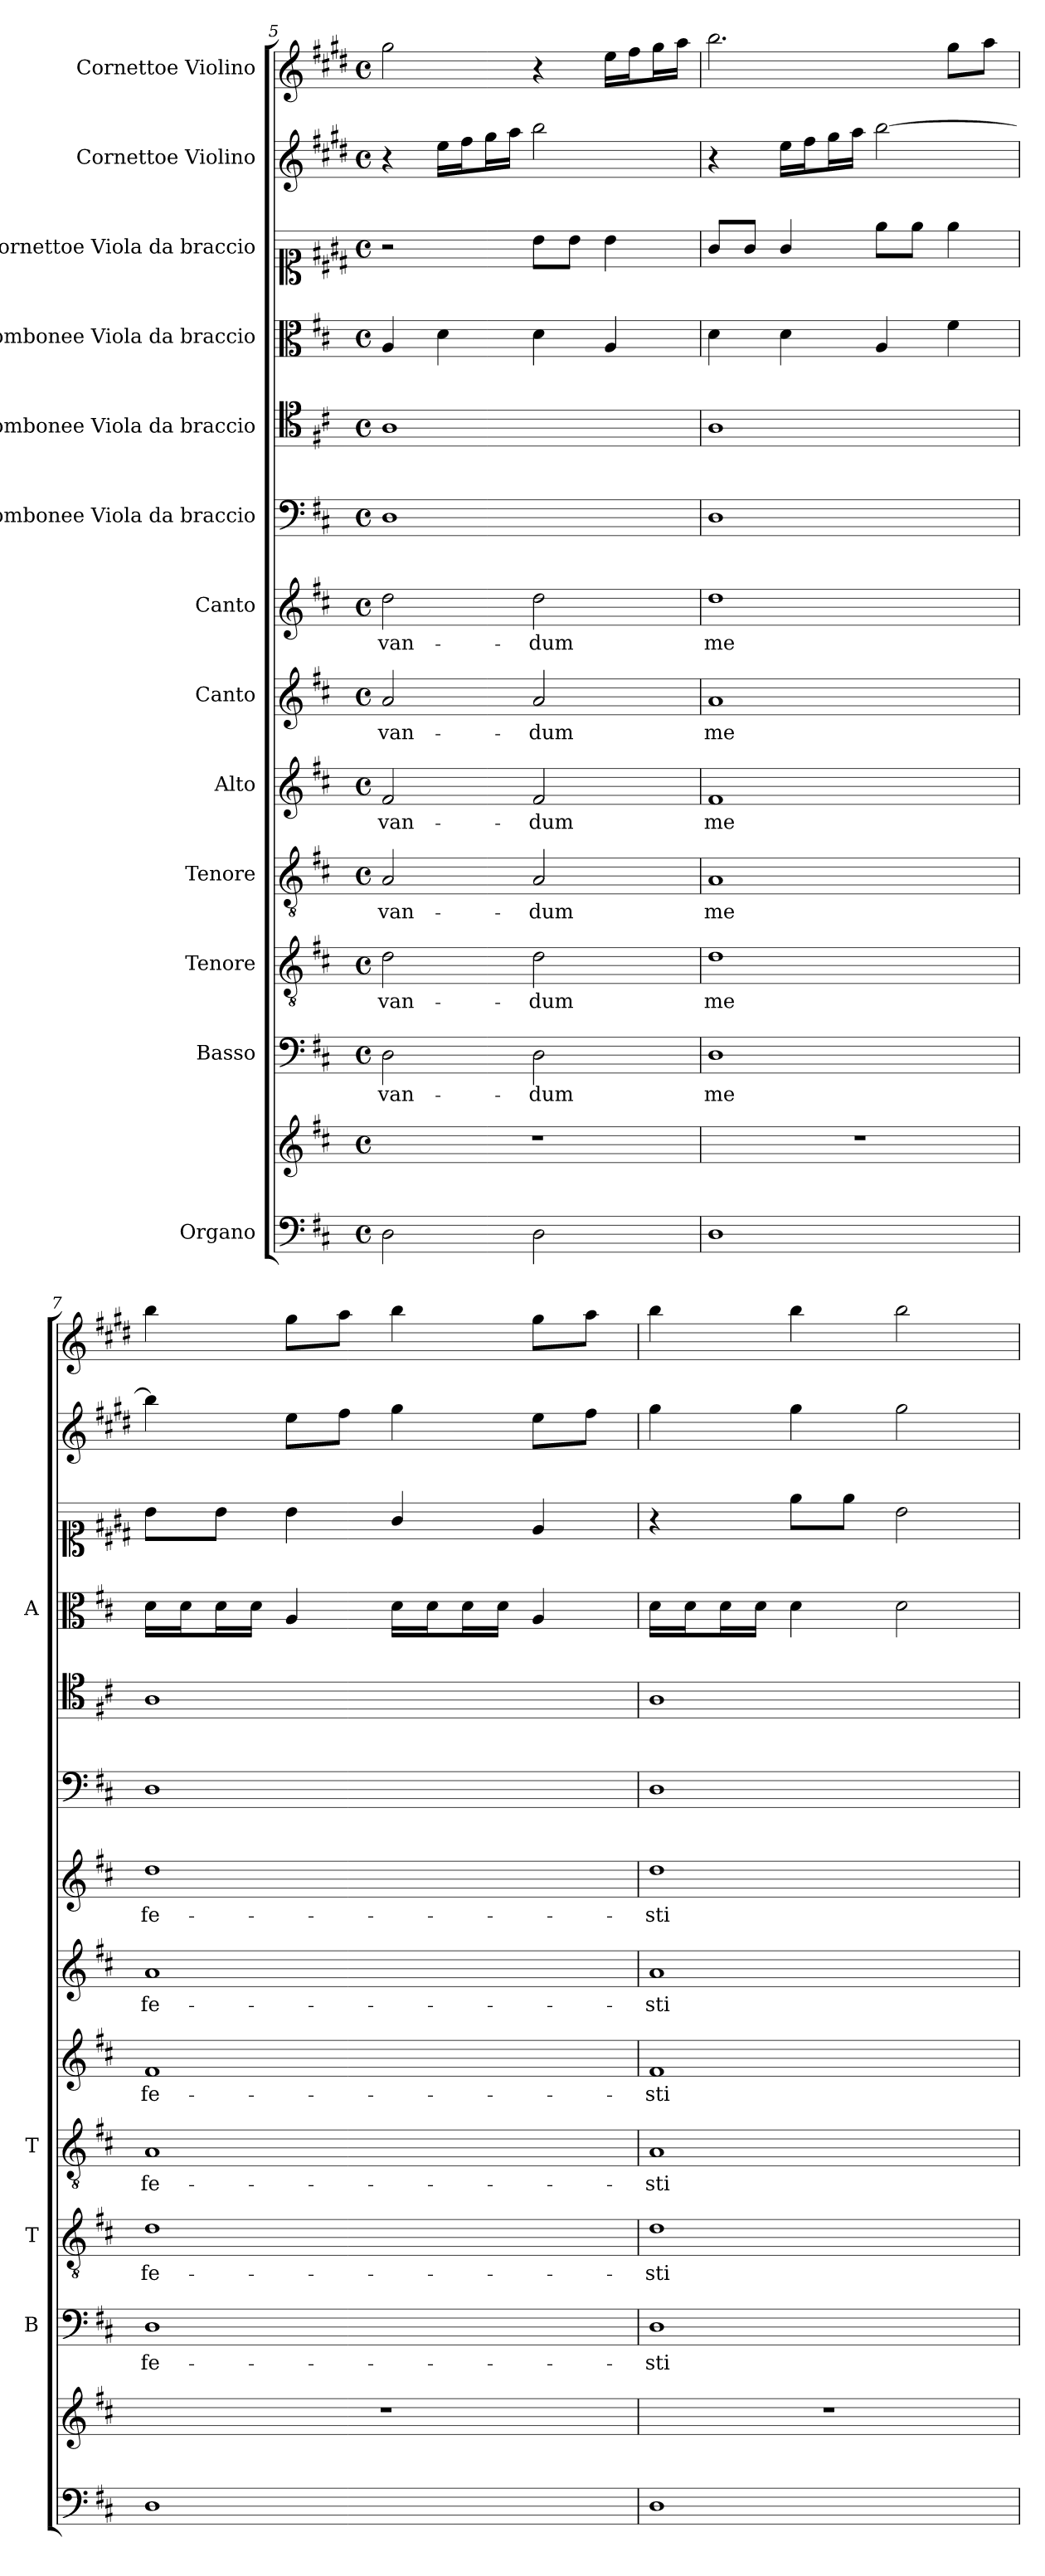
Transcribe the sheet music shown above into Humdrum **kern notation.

**kern	**kern	**kern	**text	**kern	**text	**kern	**text	**kern	**text	**kern	**text	**kern	**text	**kern	**kern	**kern	**kern	**kern	**kern
*part13	*part13	*part12	*part12	*part11	*part11	*part10	*part10	*part9	*part9	*part8	*part8	*part7	*part7	*part6	*part5	*part4	*part3	*part2	*part1
*staff14	*staff13	*staff12	*staff12	*staff11	*staff11	*staff10	*staff10	*staff9	*staff9	*staff8	*staff8	*staff7	*staff7	*staff6	*staff5	*staff4	*staff3	*staff2	*staff1
*I"Organo	*	*I"Basso	*	*I"Tenore	*	*I"Tenore	*	*I"Alto	*	*I"Canto	*	*I"Canto	*	*I"Trombonee Viola da braccio	*I"Trombonee Viola da braccio	*I"Trombonee Viola da braccio	*I"Cornettoe Viola da braccio	*I"Cornettoe Violino	*I"Cornettoe Violino
*	*	*I'B	*	*I'T	*	*I'T	*	*	*	*	*	*	*	*	*	*I'A	*	*	*
!!LO:PB:g=z
*clefF4	*clefG2	*clefF4	*	*clefGv2	*	*clefGv2	*	*clefG2	*	*clefG2	*	*clefG2	*	*clefF4	*clefC4	*clefC3	*clefC1	*clefG2	*clefG2
*	*	*	*	*ITrd7c12	*	*ITrd7c12	*	*	*	*	*	*	*	*	*	*	*ITrd1c2	*ITrd1c2	*ITrd1c2
*k[f#c#]	*k[f#c#]	*k[f#c#]	*	*k[f#c#]	*	*k[f#c#]	*	*k[f#c#]	*	*k[f#c#]	*	*k[f#c#]	*	*k[f#c#]	*k[f#c#]	*k[f#c#]	*k[f#c#]	*k[f#c#]	*k[f#c#]
*D:	*D:	*D:	*	*D:	*	*D:	*	*D:	*	*D:	*	*D:	*	*D:	*D:	*D:	*D:	*D:	*D:
*M4/4	*M4/4	*M4/4	*	*M4/4	*	*M4/4	*	*M4/4	*	*M4/4	*	*M4/4	*	*M4/4	*M4/4	*M4/4	*M4/4	*M4/4	*M4/4
*met(c)	*met(c)	*met(c)	*	*met(c)	*	*met(c)	*	*met(c)	*	*met(c)	*	*met(c)	*	*met(c)	*met(c)	*met(c)	*met(c)	*met(c)	*met(c)
=5	=5	=5	=5	=5	=5	=5	=5	=5	=5	=5	=5	=5	=5	=5	=5	=5	=5	=5	=5
!	!	!	!LO:LY:b	!	!LO:LY:b	!	!LO:LY:b	!	!LO:LY:b	!	!LO:LY:b	!	!LO:LY:b	!	!	!	!	!	!
2D\	1r	2D\	-van-	2D\	-van-	2AA/	-van-	2f#/	-van-	2a/	-van-	2dd\	-van-	1D	1A	4A/	2r	4r	2ff#\
.	.	.	.	.	.	.	.	.	.	.	.	.	.	.	.	4d\	.	16dd\LL	.
.	.	.	.	.	.	.	.	.	.	.	.	.	.	.	.	.	.	16ee\J	.
.	.	.	.	.	.	.	.	.	.	.	.	.	.	.	.	.	.	16ff#\L	.
.	.	.	.	.	.	.	.	.	.	.	.	.	.	.	.	.	.	16gg\JJ	.
!	!	!	!LO:LY:b	!	!LO:LY:b	!	!LO:LY:b	!	!LO:LY:b	!	!LO:LY:b	!	!LO:LY:b	!	!	!	!	!	!
2D\	.	2D\	-dum	2D\	-dum	2AA/	-dum	2f#/	-dum	2a/	-dum	2dd\	-dum	.	.	4d\	8a\L	2aa\	4r
.	.	.	.	.	.	.	.	.	.	.	.	.	.	.	.	.	8a\J	.	.
.	.	.	.	.	.	.	.	.	.	.	.	.	.	.	.	4A/	4a\	.	16dd\LL
.	.	.	.	.	.	.	.	.	.	.	.	.	.	.	.	.	.	.	16ee\J
.	.	.	.	.	.	.	.	.	.	.	.	.	.	.	.	.	.	.	16ff#\L
.	.	.	.	.	.	.	.	.	.	.	.	.	.	.	.	.	.	.	16gg\JJ
=6	=6	=6	=6	=6	=6	=6	=6	=6	=6	=6	=6	=6	=6	=6	=6	=6	=6	=6	=6
!	!	!	!LO:LY:b	!	!LO:LY:b	!	!LO:LY:b	!	!LO:LY:b	!	!LO:LY:b	!	!LO:LY:b	!	!	!	!	!	!
1D	1r	1D	me	1D	me	1AA	me	1f#	me	1a	me	1dd	me	1D	1A	4d\	8f#/L	4r	2.aa\
.	.	.	.	.	.	.	.	.	.	.	.	.	.	.	.	.	8f#/J	.	.
.	.	.	.	.	.	.	.	.	.	.	.	.	.	.	.	4d\	4f#/	16dd\LL	.
.	.	.	.	.	.	.	.	.	.	.	.	.	.	.	.	.	.	16ee\J	.
.	.	.	.	.	.	.	.	.	.	.	.	.	.	.	.	.	.	16ff#\L	.
.	.	.	.	.	.	.	.	.	.	.	.	.	.	.	.	.	.	16gg\JJ	.
.	.	.	.	.	.	.	.	.	.	.	.	.	.	.	.	4A/	8dd\L	[>2aa\	.
.	.	.	.	.	.	.	.	.	.	.	.	.	.	.	.	.	8dd\J	.	.
.	.	.	.	.	.	.	.	.	.	.	.	.	.	.	.	4f#\	4dd\	.	8ff#\L
.	.	.	.	.	.	.	.	.	.	.	.	.	.	.	.	.	.	.	8gg\J
=7	=7	=7	=7	=7	=7	=7	=7	=7	=7	=7	=7	=7	=7	=7	=7	=7	=7	=7	=7
!	!	!	!LO:LY:b	!	!LO:LY:b	!	!LO:LY:b	!	!LO:LY:b	!	!LO:LY:b	!	!LO:LY:b	!	!	!	!	!	!
1D	1r	1D	fe-	1D	fe-	1AA	fe-	1f#	fe-	1a	fe-	1dd	fe-	1D	1A	16d\LL	8a\L	4aa\]	4aa\
.	.	.	.	.	.	.	.	.	.	.	.	.	.	.	.	16d\J	.	.	.
.	.	.	.	.	.	.	.	.	.	.	.	.	.	.	.	16d\L	8a\J	.	.
.	.	.	.	.	.	.	.	.	.	.	.	.	.	.	.	16d\JJ	.	.	.
.	.	.	.	.	.	.	.	.	.	.	.	.	.	.	.	4A/	4a\	8dd\L	8ff#\L
.	.	.	.	.	.	.	.	.	.	.	.	.	.	.	.	.	.	8ee\J	8gg\J
.	.	.	.	.	.	.	.	.	.	.	.	.	.	.	.	16d\LL	4f#/	4ff#\	4aa\
.	.	.	.	.	.	.	.	.	.	.	.	.	.	.	.	16d\J	.	.	.
.	.	.	.	.	.	.	.	.	.	.	.	.	.	.	.	16d\L	.	.	.
.	.	.	.	.	.	.	.	.	.	.	.	.	.	.	.	16d\JJ	.	.	.
.	.	.	.	.	.	.	.	.	.	.	.	.	.	.	.	4A/	4d/	8dd\L	8ff#\L
.	.	.	.	.	.	.	.	.	.	.	.	.	.	.	.	.	.	8ee\J	8gg\J
=8	=8	=8	=8	=8	=8	=8	=8	=8	=8	=8	=8	=8	=8	=8	=8	=8	=8	=8	=8
!	!	!	!LO:LY:b	!	!LO:LY:b	!	!LO:LY:b	!	!LO:LY:b	!	!LO:LY:b	!	!LO:LY:b	!	!	!	!	!	!
1D	1r	1D	-sti-	1D	-sti-	1AA	-sti-	1f#	-sti-	1a	-sti-	1dd	-sti-	1D	1A	16d\LL	4r	4ff#\	4aa\
.	.	.	.	.	.	.	.	.	.	.	.	.	.	.	.	16d\J	.	.	.
.	.	.	.	.	.	.	.	.	.	.	.	.	.	.	.	16d\L	.	.	.
.	.	.	.	.	.	.	.	.	.	.	.	.	.	.	.	16d\JJ	.	.	.
.	.	.	.	.	.	.	.	.	.	.	.	.	.	.	.	4d\	8dd\L	4ff#\	4aa\
.	.	.	.	.	.	.	.	.	.	.	.	.	.	.	.	.	8dd\J	.	.
.	.	.	.	.	.	.	.	.	.	.	.	.	.	.	.	2d\	2a\	2ff#\	2aa\
=	=	=	=	=	=	=	=	=	=	=	=	=	=	=	=	=	=	=	=
*-	*-	*-	*-	*-	*-	*-	*-	*-	*-	*-	*-	*-	*-	*-	*-	*-	*-	*-	*-
